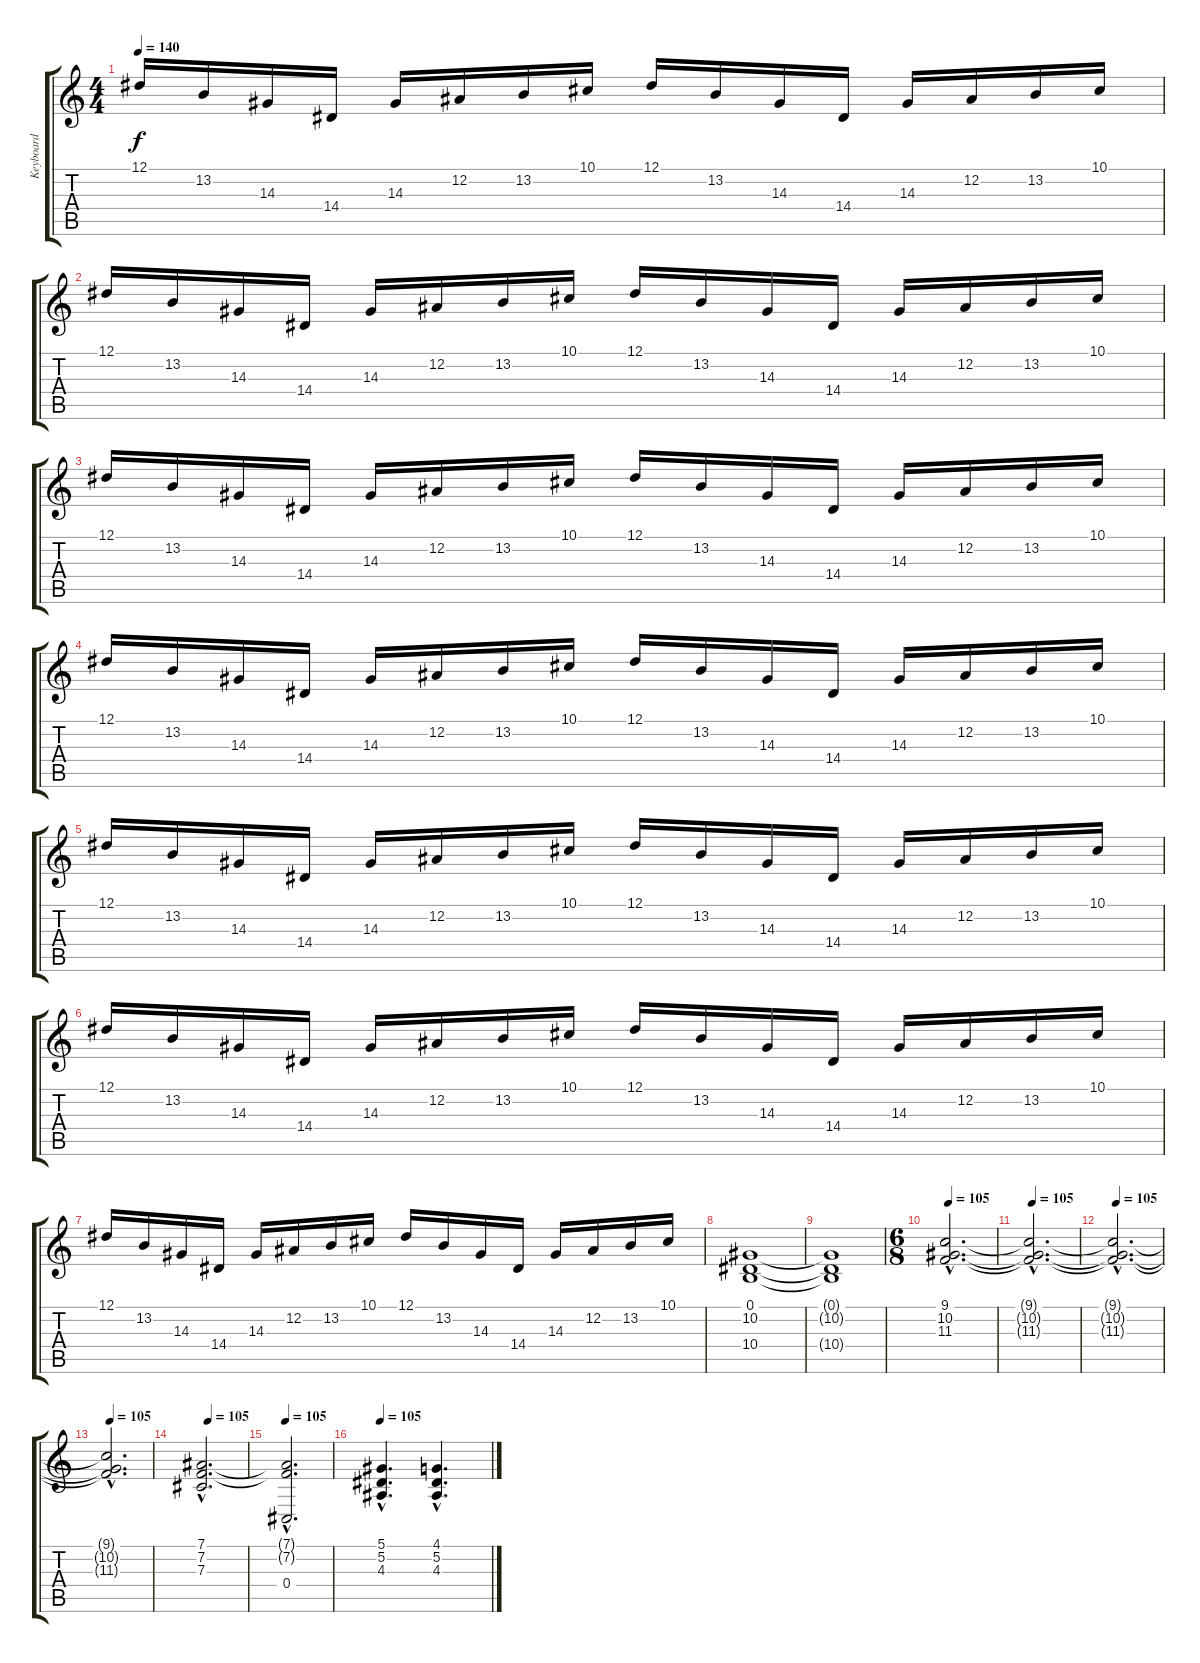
\track ("Keyboard" "Keyboard") {instrument pad3polysynth}
\staff {score tabs}
\tuning (Eb4 Bb3 Gb3 Db3 Ab2 Eb2) {hide}
\ts (4 4)
\tempo 140
\clef g2
\ks c
12.1.16{dy f} 13.2.16 14.3.16 14.4.16 14.3.16 12.2.16 13.2.16 10.1.16 12.1.16 13.2.16 14.3.16 14.4.16 14.3.16 12.2.16 13.2.16 10.1.16 |
12.1.16 13.2.16 14.3.16 14.4.16 14.3.16 12.2.16 13.2.16 10.1.16 12.1.16 13.2.16 14.3.16 14.4.16 14.3.16 12.2.16 13.2.16 10.1.16 |
12.1.16 13.2.16 14.3.16 14.4.16 14.3.16 12.2.16 13.2.16 10.1.16 12.1.16 13.2.16 14.3.16 14.4.16 14.3.16 12.2.16 13.2.16 10.1.16 |
12.1.16 13.2.16 14.3.16 14.4.16 14.3.16 12.2.16 13.2.16 10.1.16 12.1.16 13.2.16 14.3.16 14.4.16 14.3.16 12.2.16 13.2.16 10.1.16 |
12.1.16 13.2.16 14.3.16 14.4.16 14.3.16 12.2.16 13.2.16 10.1.16 12.1.16 13.2.16 14.3.16 14.4.16 14.3.16 12.2.16 13.2.16 10.1.16 |
12.1.16 13.2.16 14.3.16 14.4.16 14.3.16 12.2.16 13.2.16 10.1.16 12.1.16 13.2.16 14.3.16 14.4.16 14.3.16 12.2.16 13.2.16 10.1.16 |
12.1.16 13.2.16 14.3.16 14.4.16 14.3.16 12.2.16 13.2.16 10.1.16 12.1.16 13.2.16 14.3.16 14.4.16 14.3.16 12.2.16 13.2.16 10.1.16 |
(0.1 10.2 10.4).1 |
(0.1{t} 10.2{t} 10.4{t}).1 |
\ts (6 8)
\tempo 105
(9.1{hac} 10.2{hac} 11.3{hac}).2{d} |
\tempo 105
(9.1{hac t} 10.2{hac t} 11.3{hac t}).2{d} |
\tempo 105
(9.1{hac t} 10.2{hac t} 11.3{hac t}).2{d} |
\tempo 105
(9.1{hac t} 10.2{hac t} 11.3{hac t}).2{d} |
\tempo (105 0.16666666666666666)
(7.1{hac} 7.2{hac} 7.3{hac}).2{d} |
\tempo 105
(7.1{hac t} 7.2{hac t} 0.4{hac}).2{d} |
\tempo 105
(5.1{hac} 5.2{hac} 4.3{hac}).4{d} (4.1{hac} 5.2{hac} 4.3{hac}).4{d}
